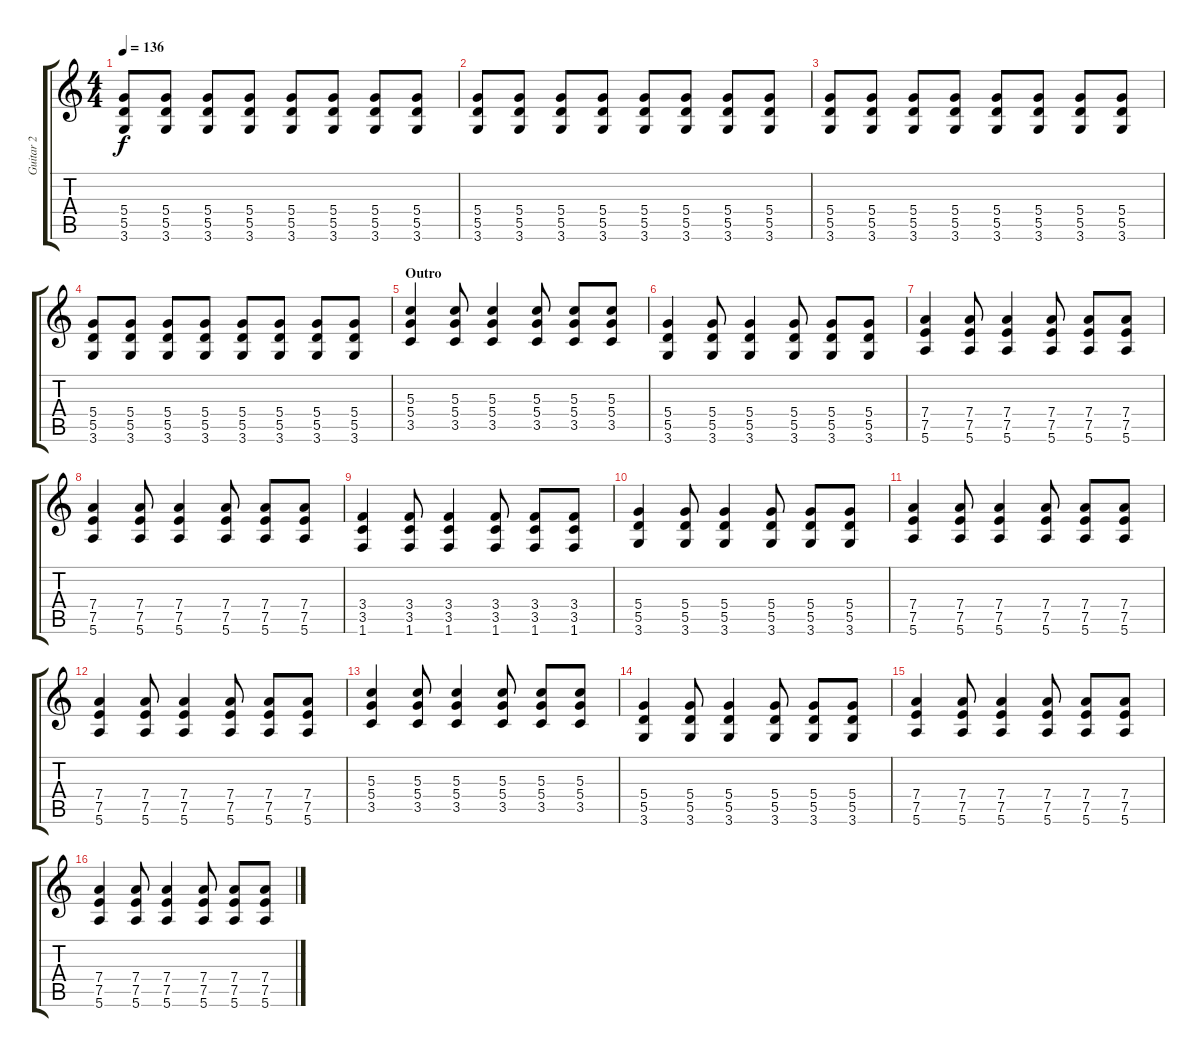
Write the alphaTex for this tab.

\track ("Guitar 2" "Guitar 2") {instrument distortionguitar}
\staff {score tabs}
\tuning (E4 B3 G3 D3 A2 E2) {hide}
\ts (4 4)
\tempo 136
\clef g2
\ks c
(5.4 5.5 3.6).8{dy f} (5.4 5.5 3.6).8 (5.4 5.5 3.6).8 (5.4 5.5 3.6).8 (5.4 5.5 3.6).8 (5.4 5.5 3.6).8 (5.4 5.5 3.6).8 (5.4 5.5 3.6).8 |
(5.4 5.5 3.6).8 (5.4 5.5 3.6).8 (5.4 5.5 3.6).8 (5.4 5.5 3.6).8 (5.4 5.5 3.6).8 (5.4 5.5 3.6).8 (5.4 5.5 3.6).8 (5.4 5.5 3.6).8 |
(5.4 5.5 3.6).8 (5.4 5.5 3.6).8 (5.4 5.5 3.6).8 (5.4 5.5 3.6).8 (5.4 5.5 3.6).8 (5.4 5.5 3.6).8 (5.4 5.5 3.6).8 (5.4 5.5 3.6).8 |
(5.4 5.5 3.6).8 (5.4 5.5 3.6).8 (5.4 5.5 3.6).8 (5.4 5.5 3.6).8 (5.4 5.5 3.6).8 (5.4 5.5 3.6).8 (5.4 5.5 3.6).8 (5.4 5.5 3.6).8 |
\section ("" "Outro")
(5.3 5.4 3.5).4{volume 10} (5.3 5.4 3.5).8 (5.3 5.4 3.5).4 (5.3 5.4 3.5).8 (5.3 5.4 3.5).8 (5.3 5.4 3.5).8 |
(5.4 5.5 3.6).4 (5.4 5.5 3.6).8 (5.4 5.5 3.6).4 (5.4 5.5 3.6).8 (5.4 5.5 3.6).8 (5.4 5.5 3.6).8 |
(7.4 7.5 5.6).4 (7.4 7.5 5.6).8 (7.4 7.5 5.6).4 (7.4 7.5 5.6).8 (7.4 7.5 5.6).8 (7.4 7.5 5.6).8 |
(7.4 7.5 5.6).4 (7.4 7.5 5.6).8 (7.4 7.5 5.6).4 (7.4 7.5 5.6).8 (7.4 7.5 5.6).8 (7.4 7.5 5.6).8 |
(3.4 3.5 1.6).4 (3.4 3.5 1.6).8 (3.4 3.5 1.6).4 (3.4 3.5 1.6).8 (3.4 3.5 1.6).8 (3.4 3.5 1.6).8 |
(5.4 5.5 3.6).4 (5.4 5.5 3.6).8 (5.4 5.5 3.6).4 (5.4 5.5 3.6).8 (5.4 5.5 3.6).8 (5.4 5.5 3.6).8 |
(7.4 7.5 5.6).4 (7.4 7.5 5.6).8 (7.4 7.5 5.6).4 (7.4 7.5 5.6).8 (7.4 7.5 5.6).8 (7.4 7.5 5.6).8 |
(7.4 7.5 5.6).4 (7.4 7.5 5.6).8 (7.4 7.5 5.6).4 (7.4 7.5 5.6).8 (7.4 7.5 5.6).8 (7.4 7.5 5.6).8 |
(5.3 5.4 3.5).4 (5.3 5.4 3.5).8 (5.3 5.4 3.5).4 (5.3 5.4 3.5).8 (5.3 5.4 3.5).8 (5.3 5.4 3.5).8 |
(5.4 5.5 3.6).4 (5.4 5.5 3.6).8 (5.4 5.5 3.6).4 (5.4 5.5 3.6).8 (5.4 5.5 3.6).8 (5.4 5.5 3.6).8 |
(7.4 7.5 5.6).4 (7.4 7.5 5.6).8 (7.4 7.5 5.6).4 (7.4 7.5 5.6).8 (7.4 7.5 5.6).8 (7.4 7.5 5.6).8 |
(7.4 7.5 5.6).4 (7.4 7.5 5.6).8 (7.4 7.5 5.6).4 (7.4 7.5 5.6).8 (7.4 7.5 5.6).8 (7.4 7.5 5.6).8
